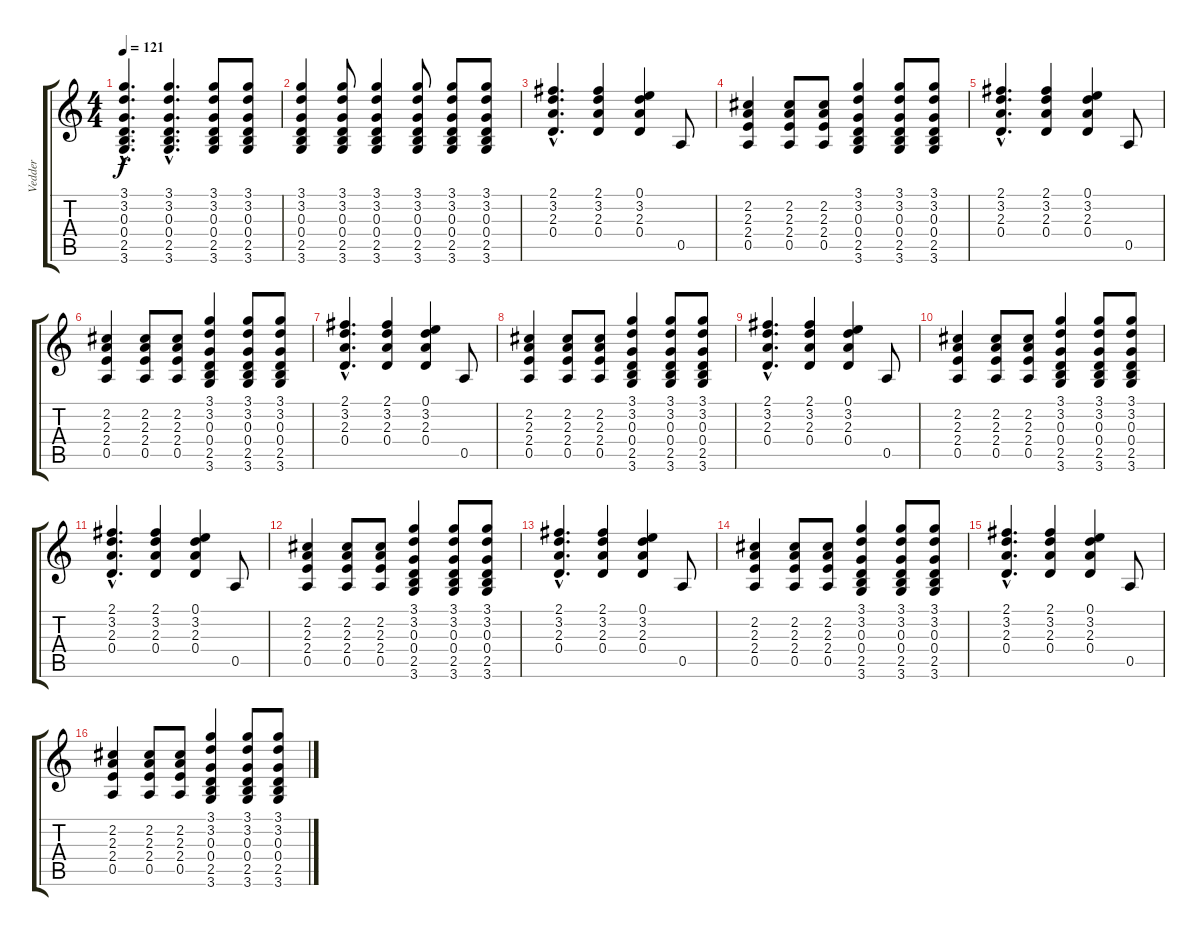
\track ("Vedder" "Vedder") {instrument acousticguitarsteel}
\staff {score tabs}
\tuning (E4 B3 G3 D3 A2 E2) {hide}
\ts (4 4)
\tempo 121
\clef g2
\ks c
(3.1{hac} 3.2{hac} 0.3{hac} 0.4{hac} 2.5{hac} 3.6{hac}).4{d dy f} (3.1{hac} 3.2{hac} 0.3{hac} 0.4{hac} 2.5{hac} 3.6{hac}).4{d} (3.1 3.2 0.3 0.4 2.5 3.6).8 (3.1 3.2 0.3 0.4 2.5 3.6).8 |
(3.1 3.2 0.3 0.4 2.5 3.6).4 (3.1 3.2 0.3 0.4 2.5 3.6).8 (3.1 3.2 0.3 0.4 2.5 3.6).4 (3.1 3.2 0.3 0.4 2.5 3.6).8 (3.1 3.2 0.3 0.4 2.5 3.6).8 (3.1 3.2 0.3 0.4 2.5 3.6).8 |
(2.1{hac} 3.2{hac} 2.3{hac} 0.4{hac}).4{d} (2.1 3.2 2.3 0.4).4 (0.1 3.2 2.3 0.4).4 0.5.8 |
(2.2 2.3 2.4 0.5).4 (2.2 2.3 2.4 0.5).8 (2.2 2.3 2.4 0.5).8 (3.1 3.2 0.3 0.4 2.5 3.6).4 (3.1 3.2 0.3 0.4 2.5 3.6).8 (3.1 3.2 0.3 0.4 2.5 3.6).8 |
(2.1{hac} 3.2{hac} 2.3{hac} 0.4{hac}).4{d} (2.1 3.2 2.3 0.4).4 (0.1 3.2 2.3 0.4).4 0.5.8 |
(2.2 2.3 2.4 0.5).4 (2.2 2.3 2.4 0.5).8 (2.2 2.3 2.4 0.5).8 (3.1 3.2 0.3 0.4 2.5 3.6).4 (3.1 3.2 0.3 0.4 2.5 3.6).8 (3.1 3.2 0.3 0.4 2.5 3.6).8 |
(2.1{hac} 3.2{hac} 2.3{hac} 0.4{hac}).4{d} (2.1 3.2 2.3 0.4).4 (0.1 3.2 2.3 0.4).4 0.5.8 |
(2.2 2.3 2.4 0.5).4 (2.2 2.3 2.4 0.5).8 (2.2 2.3 2.4 0.5).8 (3.1 3.2 0.3 0.4 2.5 3.6).4 (3.1 3.2 0.3 0.4 2.5 3.6).8 (3.1 3.2 0.3 0.4 2.5 3.6).8 |
(2.1{hac} 3.2{hac} 2.3{hac} 0.4{hac}).4{d} (2.1 3.2 2.3 0.4).4 (0.1 3.2 2.3 0.4).4 0.5.8 |
(2.2 2.3 2.4 0.5).4 (2.2 2.3 2.4 0.5).8 (2.2 2.3 2.4 0.5).8 (3.1 3.2 0.3 0.4 2.5 3.6).4 (3.1 3.2 0.3 0.4 2.5 3.6).8 (3.1 3.2 0.3 0.4 2.5 3.6).8 |
(2.1{hac} 3.2{hac} 2.3{hac} 0.4{hac}).4{d} (2.1 3.2 2.3 0.4).4 (0.1 3.2 2.3 0.4).4 0.5.8 |
(2.2 2.3 2.4 0.5).4 (2.2 2.3 2.4 0.5).8 (2.2 2.3 2.4 0.5).8 (3.1 3.2 0.3 0.4 2.5 3.6).4 (3.1 3.2 0.3 0.4 2.5 3.6).8 (3.1 3.2 0.3 0.4 2.5 3.6).8 |
(2.1{hac} 3.2{hac} 2.3{hac} 0.4{hac}).4{d} (2.1 3.2 2.3 0.4).4 (0.1 3.2 2.3 0.4).4 0.5.8 |
(2.2 2.3 2.4 0.5).4 (2.2 2.3 2.4 0.5).8 (2.2 2.3 2.4 0.5).8 (3.1 3.2 0.3 0.4 2.5 3.6).4 (3.1 3.2 0.3 0.4 2.5 3.6).8 (3.1 3.2 0.3 0.4 2.5 3.6).8 |
(2.1{hac} 3.2{hac} 2.3{hac} 0.4{hac}).4{d} (2.1 3.2 2.3 0.4).4 (0.1 3.2 2.3 0.4).4 0.5.8 |
(2.2 2.3 2.4 0.5).4 (2.2 2.3 2.4 0.5).8 (2.2 2.3 2.4 0.5).8 (3.1 3.2 0.3 0.4 2.5 3.6).4 (3.1 3.2 0.3 0.4 2.5 3.6).8 (3.1 3.2 0.3 0.4 2.5 3.6).8
